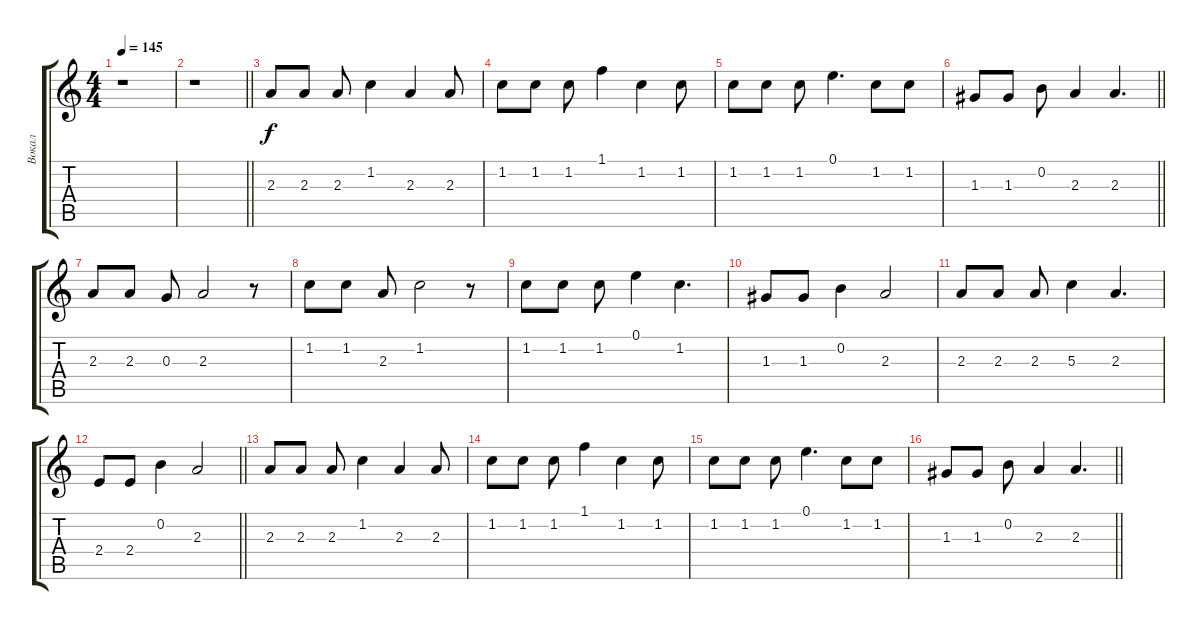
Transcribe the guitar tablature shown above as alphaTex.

\track ("Вокал" "Вокал") {instrument acousticguitarsteel}
\staff {score tabs}
\tuning (E4 B3 G3 D3 A2 E2) {hide}
\ts (4 4)
\tempo 145
\clef g2
\ks c
r.1{dy f} |
\barLineRight lightlight
r.1 |
2.3.8 2.3.8 2.3.8 1.2.4 2.3.4 2.3.8 |
1.2.8 1.2.8 1.2.8 1.1.4 1.2.4 1.2.8 |
1.2.8 1.2.8 1.2.8 0.1.4{d} 1.2.8 1.2.8 |
\barLineRight lightlight
1.3.8 1.3.8 0.2.8 2.3.4 2.3.4{d} |
2.3.8 2.3.8 0.3.8 2.3.2 r.8 |
1.2.8 1.2.8 2.3.8 1.2.2 r.8 |
1.2.8 1.2.8 1.2.8 0.1.4 1.2.4{d} |
1.3.8 1.3.8 0.2.4 2.3.2 |
2.3.8 2.3.8 2.3.8 5.3.4 2.3.4{d} |
\barLineRight lightlight
2.4.8 2.4.8 0.2.4 2.3.2 |
2.3.8 2.3.8 2.3.8 1.2.4 2.3.4 2.3.8 |
1.2.8 1.2.8 1.2.8 1.1.4 1.2.4 1.2.8 |
1.2.8 1.2.8 1.2.8 0.1.4{d} 1.2.8 1.2.8 |
\barLineRight lightlight
1.3.8 1.3.8 0.2.8 2.3.4 2.3.4{d}
